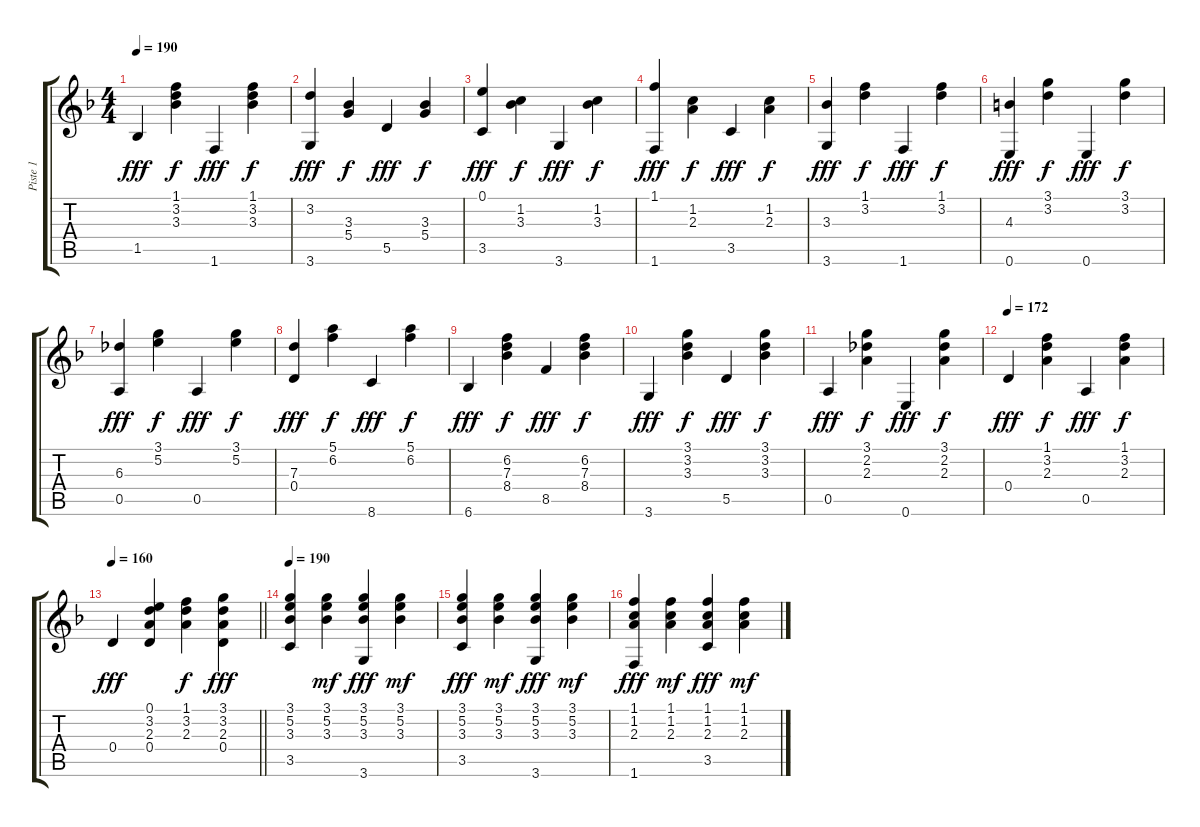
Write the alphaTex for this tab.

\track ("Piste 1" "Piste 1") {instrument acousticguitarsteel}
\staff {score tabs}
\tuning (E4 B3 G3 D3 A2 E2) {hide}
\ts (4 4)
\tempo 190
\clef g2
\ks dminor
1.5.4{dy fff} (1.1 3.2 3.3).4{dy f} 1.6.4{dy fff} (1.1 3.2 3.3).4{dy f} |
(3.2 3.6).4{dy fff} (3.3 5.4).4{dy f} 5.5.4{dy fff} (3.3 5.4).4{dy f} |
(0.1 3.5).4{dy fff} (1.2 3.3).4{dy f} 3.6.4{dy fff} (1.2 3.3).4{dy f} |
(1.1 1.6).4{dy fff} (1.2 2.3).4{dy f} 3.5.4{dy fff} (1.2 2.3).4{dy f} |
(3.3 3.6).4{dy fff} (1.1 3.2).4{dy f} 1.6.4{dy fff} (1.1 3.2).4{dy f} |
(4.3 0.6).4{dy fff} (3.1 3.2).4{dy f} 0.6.4{dy fff} (3.1 3.2).4{dy f} |
(6.3 0.5).4{dy fff} (3.1 5.2).4{dy f} 0.5.4{dy fff} (3.1 5.2).4{dy f} |
(7.3 0.4).4{dy fff} (5.1 6.2).4{dy f} 8.6.4{dy fff} (5.1 6.2).4{dy f} |
6.6.4{dy fff} (6.2 7.3 8.4).4{dy f} 8.5.4{dy fff} (6.2 7.3 8.4).4{dy f} |
3.6.4{dy fff} (3.1 3.2 3.3).4{dy f} 5.5.4{dy fff} (3.1 3.2 3.3).4{dy f} |
0.5.4{dy fff} (3.1 2.2 2.3).4{dy f} 0.6.4{dy fff} (3.1 2.2 2.3).4{dy f} |
\tempo 172
0.4.4{dy fff} (1.1 3.2 2.3).4{dy f} 0.5.4{dy fff} (1.1 3.2 2.3).4{dy f} |
\tempo 160
\barLineRight lightlight
0.4.4{dy fff} (0.1 3.2 2.3 0.4).4 (1.1 3.2 2.3).4{dy f} (3.1 3.2 2.3 0.4).4{dy fff} |
\tempo 190
(3.1 5.2 3.3 3.5).4 (3.1 5.2 3.3).4{dy mf} (3.1 5.2 3.3 3.6).4{dy fff} (3.1 5.2 3.3).4{dy mf} |
(3.1 5.2 3.3 3.5).4{dy fff} (3.1 5.2 3.3).4{dy mf} (3.1 5.2 3.3 3.6).4{dy fff} (3.1 5.2 3.3).4{dy mf} |
(1.1 1.2 2.3 1.6).4{dy fff} (1.1 1.2 2.3).4{dy mf} (1.1 1.2 2.3 3.5).4{dy fff} (1.1 1.2 2.3).4{dy mf}
